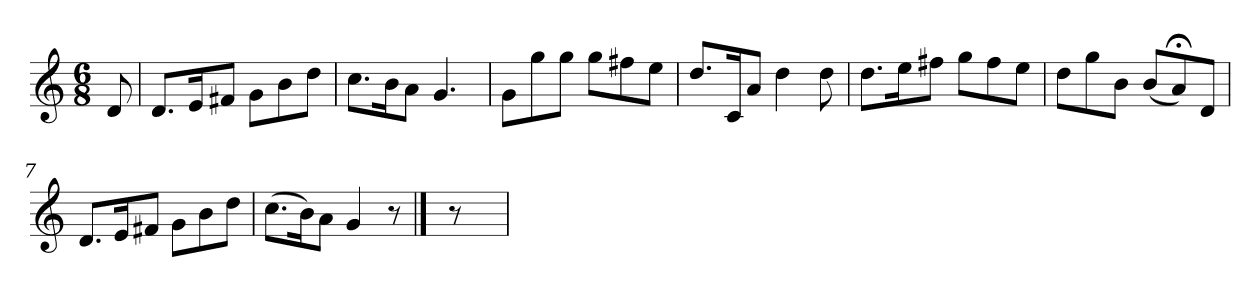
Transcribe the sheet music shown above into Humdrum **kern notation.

**kern
*part1
*staff1
*M6/8
=
8d
=1
8.dL
16eK
8f#XJ
8gL
8b
8ddJ
=2
8.ccL
16bK
8aJ
4.g
=3
8gL
8gg
8ggJ
8ggL
8ff#X
8eeJ
=4
8.ddL
16cK
8aJ
4dd
8dd
=5
8.ddL
16eeK
8ff#XJ
8ggL
8ff#
8eeJ
=6
8ddL
8gg
8bJ
(8bL
8a;<)
8dJ
=7
8.dL
16eK
8f#XJ
8gL
8b
8ddJ
=8
(8.ccL
16bK)
8aJ
4g
8r
==9
8r
=
*-
